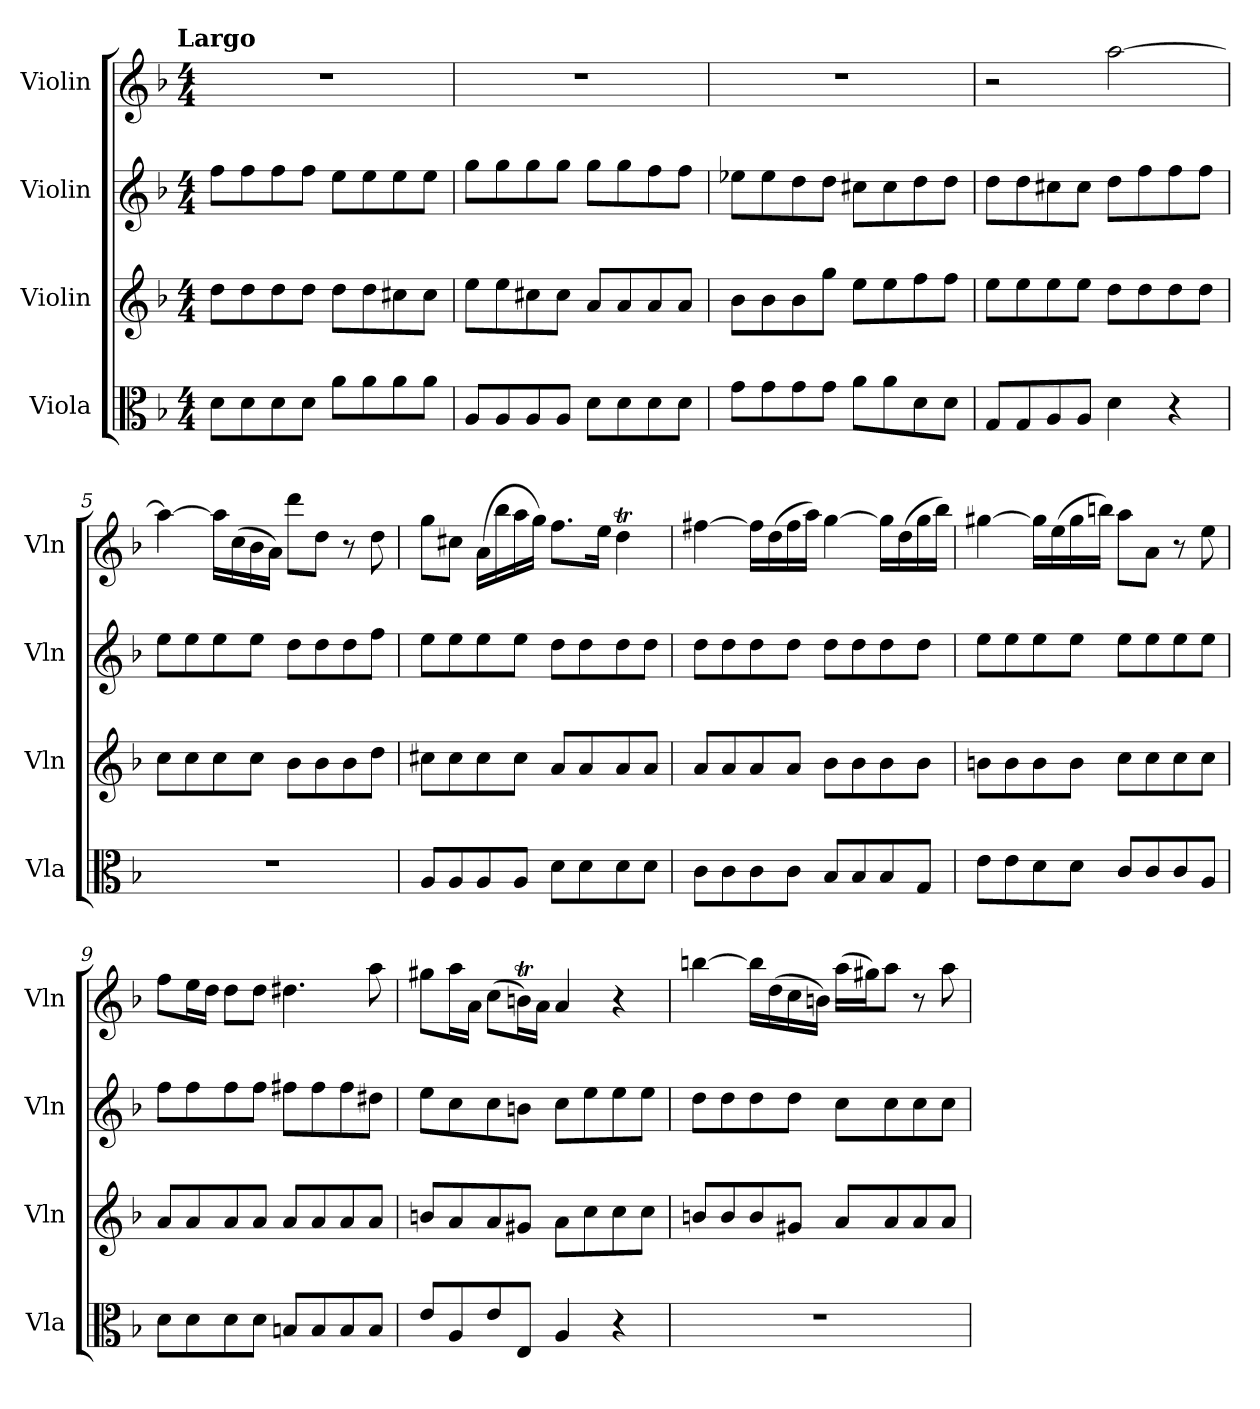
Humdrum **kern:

**kern	**kern	**kern	**kern
*part4	*part3	*part2	*part1
*staff4	*staff3	*staff2	*staff1
*I"Viola	*I"Violin	*I"Violin	*I"Violin
*I'Vla	*I'Vln	*I'Vln	*I'Vln
*clefC3	*clefG2	*clefG2	*clefG2
*k[b-]	*k[b-]	*k[b-]	*k[b-]
*d:	*d:	*d:	*d:
!!LO:TX:omd:t=Largo
*M4/4	*M4/4	*M4/4	*M4/4
*MM46	*MM46	*MM46	*MM46
=1	=1	=1	=1
8d\L	8dd\L	8ff\L	1r
8d\	8dd\	8ff\	.
8d\	8dd\	8ff\	.
8d\J	8dd\J	8ff\J	.
8a\L	8dd\L	8ee\L	.
8a\	8dd\	8ee\	.
8a\	8cc#X\	8ee\	.
8a\J	8cc#\J	8ee\J	.
=2	=2	=2	=2
8A/L	8ee\L	8gg\L	1r
8A/	8ee\	8gg\	.
8A/	8cc#X\	8gg\	.
8A/J	8cc#\J	8gg\J	.
8d\L	8a/L	8gg\L	.
8d\	8a/	8gg\	.
8d\	8a/	8ff\	.
8d\J	8a/J	8ff\J	.
=3	=3	=3	=3
8g\L	8b-\L	8ee-X\L	1r
8g\	8b-\	8ee-\	.
8g\	8b-\	8dd\	.
8g\J	8gg\J	8dd\J	.
8a\L	8ee\L	8cc#X\L	.
8a\	8ee\	8cc#\	.
8d\	8ff\	8dd\	.
8d\J	8ff\J	8dd\J	.
=4	=4	=4	=4
8G/L	8ee\L	8dd\L	2r
8G/	8ee\	8dd\	.
8A/	8ee\	8cc#X\	.
8A/J	8ee\J	8cc#\J	.
4d\	8dd\L	8dd\L	[2aa\
.	8dd\	8ff\	.
4r	8dd\	8ff\	.
.	8dd\J	8ff\J	.
=5	=5	=5	=5
1r	8cc\L	8ee\L	4aa\_
.	8cc\	8ee\	.
.	8cc\	8ee\	16aa\LL]
.	.	.	(16cc\
.	8cc\J	8ee\J	16b-\
.	.	.	16a\JJ)
.	8b-\L	8dd\L	8ddd\L
.	8b-\	8dd\	8dd\J
.	8b-\	8dd\	8r
.	8dd\J	8ff\J	8dd\
=6	=6	=6	=6
8A/L	8cc#X\L	8ee\L	8gg\L
8A/	8cc#\	8ee\	8cc#X\J
8A/	8cc#\	8ee\	(16a\LL
.	.	.	16bb-\
8A/J	8cc#\J	8ee\J	16aa\
.	.	.	16gg\JJ)
8d\L	8a/L	8dd\L	8.ff\L
8d\	8a/	8dd\	.
.	.	.	16ee\Jk
8d\	8a/	8dd\	4ddT\
8d\J	8a/J	8dd\J	.
=7	=7	=7	=7
8c\L	8a/L	8dd\L	[4ff#X\
8c\	8a/	8dd\	.
8c\	8a/	8dd\	16ff#\LL]
.	.	.	(16dd\
8c\J	8a/J	8dd\J	16ff#\
.	.	.	16aa\JJ)
8B-/L	8b-\L	8dd\L	[4gg\
8B-/	8b-\	8dd\	.
8B-/	8b-\	8dd\	16gg\LL]
.	.	.	(16dd\
8G/J	8b-\J	8dd\J	16gg\
.	.	.	16bb-\JJ)
=8	=8	=8	=8
8e\L	8bn\L	8ee\L	[4gg#X\
8e\	8b\	8ee\	.
8d\	8b\	8ee\	16gg#\LL]
.	.	.	(16ee\
8d\J	8b\J	8ee\J	16gg#\
.	.	.	16bbn\JJ)
8c/L	8cc\L	8ee\L	8aa\L
8c/	8cc\	8ee\	8a\J
8c/	8cc\	8ee\	8r
8A/J	8cc\J	8ee\J	8ee\
=9	=9	=9	=9
8d\L	8a/L	8ff\L	8ff\L
8d\	8a/	8ff\	16ee\L
.	.	.	16dd\JJ
8d\	8a/	8ff\	8dd\L
8d\J	8a/J	8ff\J	8dd\J
8Bn/L	8a/L	8ff#X\L	4.dd#X\
8B/	8a/	8ff#\	.
8B/	8a/	8ff#\	.
8B/J	8a/J	8dd#X\J	8aa\
=10	=10	=10	=10
8e/L	8bn/L	8ee\L	8gg#X\L
8A/	8a/	8cc\	16aa\L
.	.	.	16a\JJ
8e/	8a/	8cc\	(8cc\L
8E/J	8g#X/J	8bn\J	16bnt\L)
.	.	.	16a\JJ
4A/	8a\L	8cc\L	4a/
.	8cc\	8ee\	.
4r	8cc\	8ee\	4r
.	8cc\J	8ee\J	.
=11	=11	=11	=11
1r	8bn/L	8dd\L	[4bbn\
.	8b/	8dd\	.
.	8b/	8dd\	16bb\LL]
.	.	.	(16dd\
.	8g#X/J	8dd\J	16cc\
.	.	.	16bn\JJ)
.	8a/L	8cc\L	(16aa\LL
.	.	.	16gg#X\J)
.	8a/	8cc\	8aa\J
.	8a/	8cc\	8r
.	8a/J	8cc\J	8aa\
=	=	=	=
*-	*-	*-	*-
